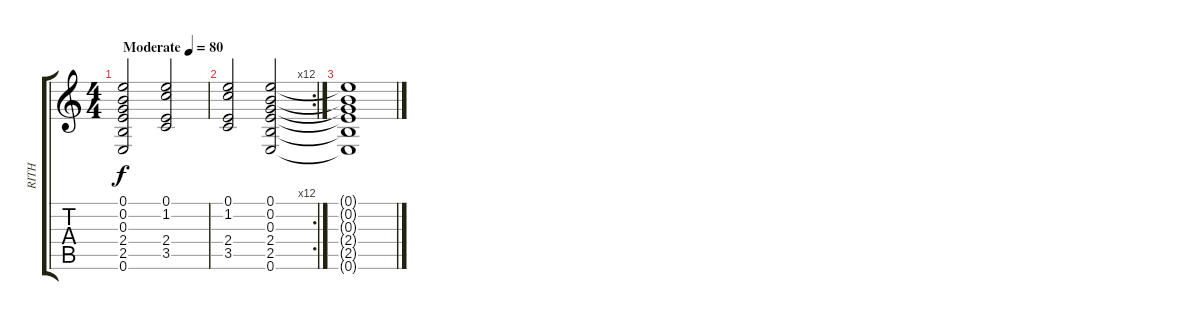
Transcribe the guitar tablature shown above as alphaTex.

\track ("RITH" "RITH") {instrument acousticguitarsteel}
\staff {score tabs}
\tuning (E4 B3 G3 D3 A2 E2) {hide}
\ts (4 4)
\tempo (80 "Moderate")
\clef g2
\ks c
(0.1 0.2 0.3 2.4 2.5 0.6).2{dy f instrument acousticguitarsteel} (0.1 1.2 2.4 3.5).2 |
\rc 12
(0.1 1.2 2.4 3.5).2 (0.1 0.2 0.3 2.4 2.5 0.6).2 |
(0.1{t} 0.2{t} 0.3{t} 2.4{t} 2.5{t} 0.6{t}).1
